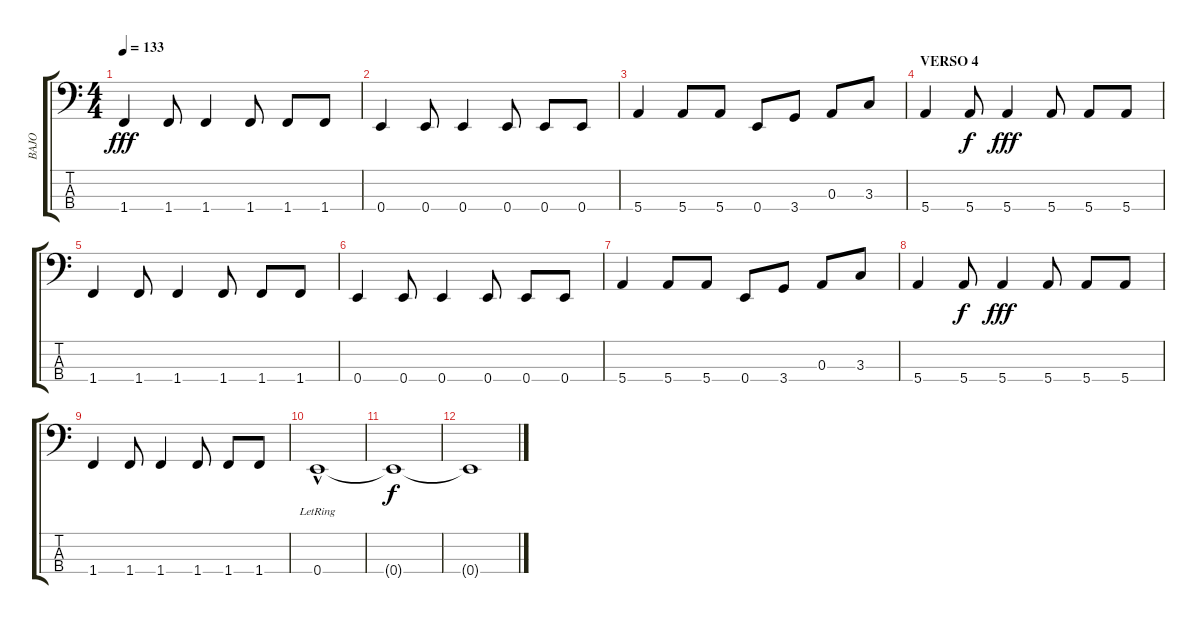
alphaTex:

\track ("BAJO" "BAJO") {instrument electricbassfinger}
\staff {score tabs}
\tuning (G2 D2 A1 E1) {hide}
\ts (4 4)
\tempo 133
\clef f4
\ks c
1.4.4{dy fff} 1.4.8 1.4.4 1.4.8 1.4.8 1.4.8 |
0.4.4 0.4.8 0.4.4 0.4.8 0.4.8 0.4.8 |
5.4.4 5.4.8 5.4.8 0.4.8 3.4.8 0.3.8 3.3.8 |
\section ("" "VERSO 4")
5.4.4 5.4.8{dy f} 5.4.4{dy fff} 5.4.8 5.4.8 5.4.8 |
1.4.4 1.4.8 1.4.4 1.4.8 1.4.8 1.4.8 |
0.4.4 0.4.8 0.4.4 0.4.8 0.4.8 0.4.8 |
5.4.4 5.4.8 5.4.8 0.4.8 3.4.8 0.3.8 3.3.8 |
5.4.4 5.4.8{dy f} 5.4.4{dy fff} 5.4.8 5.4.8 5.4.8 |
1.4.4 1.4.8 1.4.4 1.4.8 1.4.8 1.4.8 |
0.4{hac lr}.1 |
0.4{t}.1{dy f} |
0.4{t}.1
